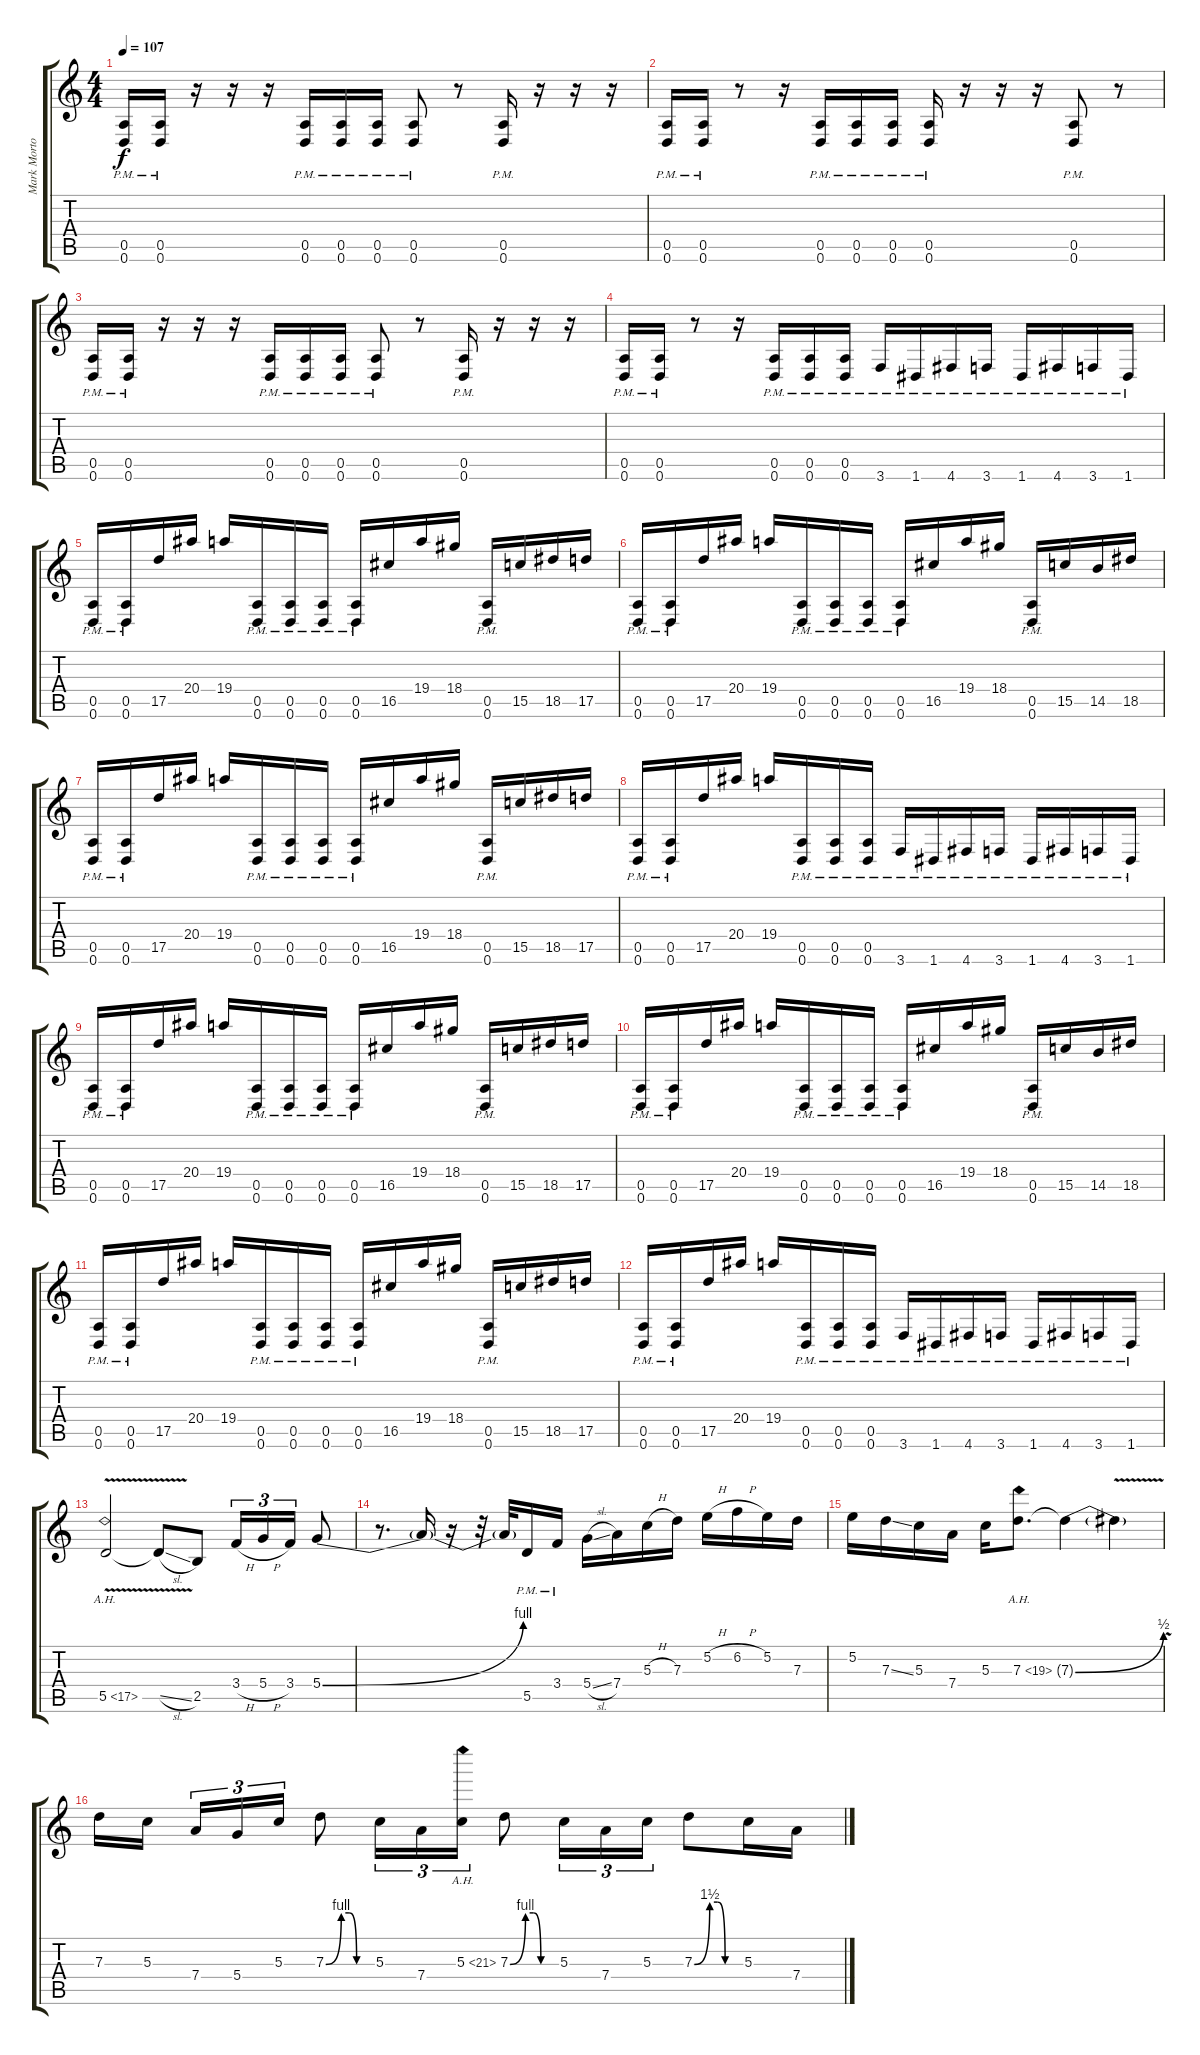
\track ("Mark Morton" "Mark Morto") {instrument distortionguitar}
\staff {score tabs}
\tuning (E4 B3 G3 D3 A2 D2) {hide}
\ts (4 4)
\tempo 107
\clef g2
\ks c
(0.5{pm} 0.6{pm}).16{dy f} (0.5{pm} 0.6{pm}).16 r.16 r.16 r.16 (0.5{pm} 0.6{pm}).16 (0.5{pm} 0.6{pm}).16 (0.5{pm} 0.6{pm}).16 (0.5{pm} 0.6{pm}).8 r.8 (0.5{pm} 0.6{pm}).16 r.16 r.16 r.16 |
(0.5{pm} 0.6{pm}).16 (0.5{pm} 0.6{pm}).16 r.8 r.16 (0.5{pm} 0.6{pm}).16 (0.5{pm} 0.6{pm}).16 (0.5{pm} 0.6{pm}).16 (0.5{pm} 0.6{pm}).16 r.16 r.16 r.16 (0.5{pm} 0.6{pm}).8 r.8 |
(0.5{pm} 0.6{pm}).16 (0.5{pm} 0.6{pm}).16 r.16 r.16 r.16 (0.5{pm} 0.6{pm}).16 (0.5{pm} 0.6{pm}).16 (0.5{pm} 0.6{pm}).16 (0.5{pm} 0.6{pm}).8 r.8 (0.5{pm} 0.6{pm}).16 r.16 r.16 r.16 |
(0.5{pm} 0.6{pm}).16 (0.5{pm} 0.6{pm}).16 r.8 r.16 (0.5{pm} 0.6{pm}).16 (0.5{pm} 0.6{pm}).16 (0.5{pm} 0.6{pm}).16 3.6{pm}.16 1.6{pm}.16 4.6{pm}.16 3.6{pm}.16 1.6{pm}.16 4.6{pm}.16 3.6{pm}.16 1.6{pm}.16 |
(0.5{pm} 0.6{pm}).16 (0.5{pm} 0.6{pm}).16 17.5.16 20.4.16 19.4.16 (0.5{pm} 0.6{pm}).16 (0.5{pm} 0.6{pm}).16 (0.5{pm} 0.6{pm}).16 (0.5{pm} 0.6{pm}).16 16.5.16 19.4.16 18.4.16 (0.5{pm} 0.6{pm}).16 15.5.16 18.5.16 17.5.16 |
(0.5{pm} 0.6{pm}).16 (0.5{pm} 0.6{pm}).16 17.5.16 20.4.16 19.4.16 (0.5{pm} 0.6{pm}).16 (0.5{pm} 0.6{pm}).16 (0.5{pm} 0.6{pm}).16 (0.5{pm} 0.6{pm}).16 16.5.16 19.4.16 18.4.16 (0.5{pm} 0.6{pm}).16 15.5.16 14.5.16 18.5.16 |
(0.5{pm} 0.6{pm}).16 (0.5{pm} 0.6{pm}).16 17.5.16 20.4.16 19.4.16 (0.5{pm} 0.6{pm}).16 (0.5{pm} 0.6{pm}).16 (0.5{pm} 0.6{pm}).16 (0.5{pm} 0.6{pm}).16 16.5.16 19.4.16 18.4.16 (0.5{pm} 0.6{pm}).16 15.5.16 18.5.16 17.5.16 |
(0.5{pm} 0.6{pm}).16 (0.5{pm} 0.6{pm}).16 17.5.16 20.4.16 19.4.16 (0.5{pm} 0.6{pm}).16 (0.5{pm} 0.6{pm}).16 (0.5{pm} 0.6{pm}).16 3.6{pm}.16 1.6{pm}.16 4.6{pm}.16 3.6{pm}.16 1.6{pm}.16 4.6{pm}.16 3.6{pm}.16 1.6{pm}.16 |
(0.5{pm} 0.6{pm}).16 (0.5{pm} 0.6{pm}).16 17.5.16 20.4.16 19.4.16 (0.5{pm} 0.6{pm}).16 (0.5{pm} 0.6{pm}).16 (0.5{pm} 0.6{pm}).16 (0.5{pm} 0.6{pm}).16 16.5.16 19.4.16 18.4.16 (0.5{pm} 0.6{pm}).16 15.5.16 18.5.16 17.5.16 |
(0.5{pm} 0.6{pm}).16 (0.5{pm} 0.6{pm}).16 17.5.16 20.4.16 19.4.16 (0.5{pm} 0.6{pm}).16 (0.5{pm} 0.6{pm}).16 (0.5{pm} 0.6{pm}).16 (0.5{pm} 0.6{pm}).16 16.5.16 19.4.16 18.4.16 (0.5{pm} 0.6{pm}).16 15.5.16 14.5.16 18.5.16 |
(0.5{pm} 0.6{pm}).16 (0.5{pm} 0.6{pm}).16 17.5.16 20.4.16 19.4.16 (0.5{pm} 0.6{pm}).16 (0.5{pm} 0.6{pm}).16 (0.5{pm} 0.6{pm}).16 (0.5{pm} 0.6{pm}).16 16.5.16 19.4.16 18.4.16 (0.5{pm} 0.6{pm}).16 15.5.16 18.5.16 17.5.16 |
(0.5{pm} 0.6{pm}).16 (0.5{pm} 0.6{pm}).16 17.5.16 20.4.16 19.4.16 (0.5{pm} 0.6{pm}).16 (0.5{pm} 0.6{pm}).16 (0.5{pm} 0.6{pm}).16 3.6{pm}.16 1.6{pm}.16 4.6{pm}.16 3.6{pm}.16 1.6{pm}.16 4.6{pm}.16 3.6{pm}.16 1.6{pm}.16 |
5.5{ah 12 v}.2{instrument guitarharmonics} 5.5{sl t}.8 2.5.8 3.4{h}.16{tu (3 2) instrument distortionguitar} 5.4{h}.16{tu (3 2)} 3.4.16{tu (3 2)} 5.4{be (bend 0 0 60 4)}.8{instrument guitarharmonics} |
r.8{d} 5.4{t}.16 r.16 r.32 5.4{t}.32 5.5{pm}.16{instrument distortionguitar} 3.4{pm}.16 5.4{sl}.16 7.4.16 5.3{h}.16 7.3.16 5.2{h}.16 6.2{h}.16 5.2.16 7.3.16 |
5.2.16 7.3{ss}.16 5.3.16 7.4.16 5.3.16 7.3{ah 12}.8{d} 7.3{be (bend 0 0 60 2) t}.4 7.3{v t}.4 |
7.3.16 5.3.16{beam splitsecondary} 7.4.16{tu (3 2)} 5.4.16{tu (3 2)} 5.3.16{tu (3 2)} 7.3{be (custom 0 0 20 4 30 4 40 0 60 0)}.8 5.3.16{tu (3 2)} 7.4.16{tu (3 2)} 5.3{ah 16}.16{tu (3 2)} 7.3{be (custom 0 0 20 4 30 4 40 0 60 0)}.8 5.3.16{tu (3 2)} 7.4.16{tu (3 2)} 5.3.16{tu (3 2)} 7.3{be (custom 0 0 20 6 30 6 40 0 60 0)}.8 5.3.16 7.4.16
